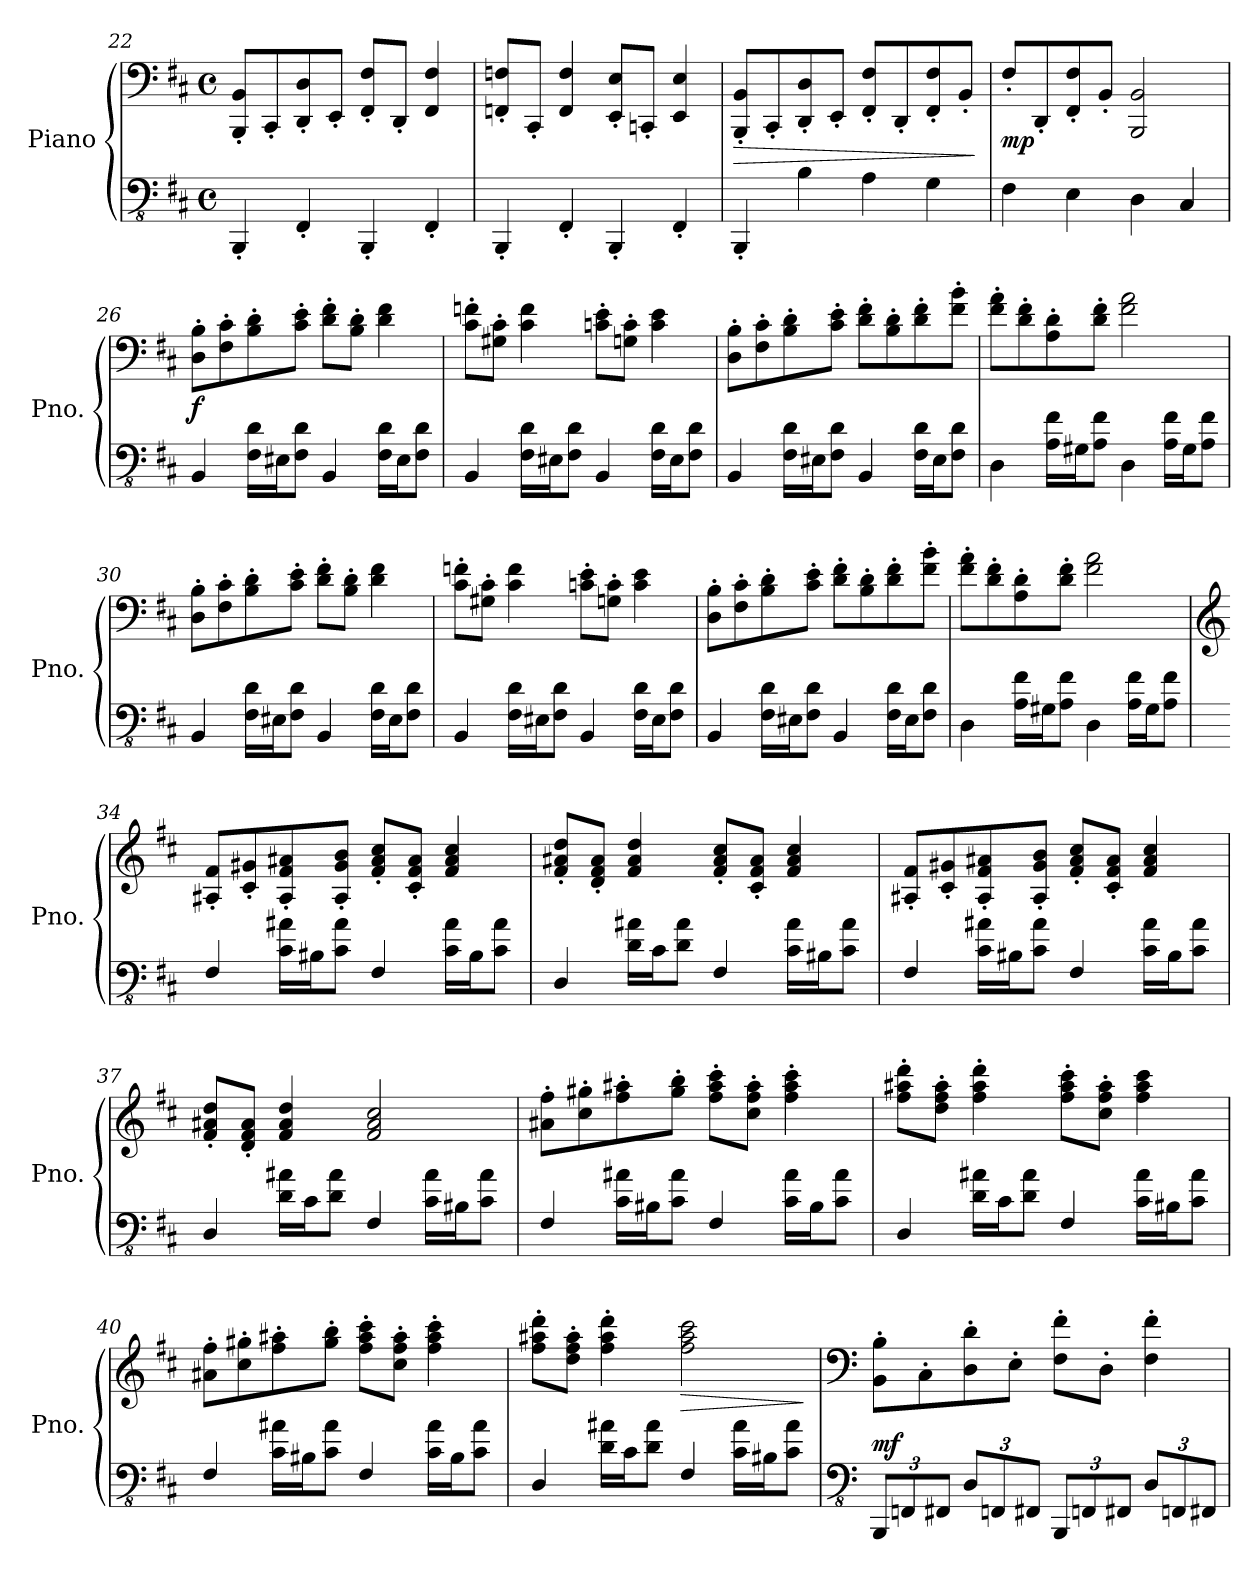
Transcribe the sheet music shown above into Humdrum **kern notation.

**kern	**kern	**dynam
*part1	*part1	*part1
*staff2	*staff1	*staff1/2
*I"Piano	*	*
*I'Pno.	*	*
*clefFv4	*clefF4	*
*k[f#c#]	*k[f#c#]	*
*M4/4	*M4/4	*
*met(c)	*met(c)	*
=22	=22	=22
4BBBB'/	8BBB/' 8BB/'L	.
.	8CC#'/	.
4FFF#'/	8DD/' 8D/'	.
.	8EE'/J	.
4BBBB'/	8FF#/' 8F#/'L	.
.	8DD'/J	.
4FFF#'/	4FF#/ 4F#/	.
=23	=23	=23
4BBBB'/	8FFn/' 8Fn/'L	.
.	8CC#'/J	.
4FFF#'/	4FF/ 4F/	.
4BBBB'/	8EE/' 8E/'L	.
.	8CCn'/J	.
4FFF#'/	4EE/ 4E/	.
!!LO:PB:g=z
=24	=24	=24
!	!	!LO:HP:b
4BBBB'/	8BBB/' 8BB/'L	>
.	8CC#'/	.
4BB\	8DD/' 8D/'	.
.	8EE'/J	.
4AA\	8FF#/' 8F#/'L	.
.	8DD'/	.
4GG\	8FF#/' 8F#/'	.
.	8BB'/J	.
.	.	]
=25	=25	=25
!	!	!LO:DY:b
4FF#\	8F#'/L	mp
.	8DD'/	.
4EE\	8FF#/' 8F#/'	.
.	8BB'/J	.
4DD\	2BBB/ 2BB/	.
4CC#/	.	.
=26	=26	=26
*	*MM195	*
!	!	!LO:DY:b
4BBB/	8D\' 8B\'L	f
.	8F#\' 8c#\'	.
16FF#\ 16D\LL	8B\' 8d\'	.
16EE#X\J	.	.
8FF#\ 8D\J	8c#\' 8e\'J	.
4BBB/	8d\' 8f#\'L	.
.	8B\' 8d\'J	.
16FF#\ 16D\LL	4d\ 4f#\	.
16EE#\J	.	.
8FF#\ 8D\J	.	.
=27	=27	=27
4BBB/	8c#\' 8fn\'L	.
.	8G#X\' 8c#\'J	.
16FF#\ 16D\LL	4c#\ 4f\	.
16EE#X\J	.	.
8FF#\ 8D\J	.	.
4BBB/	8cn\' 8e\'L	.
.	8Gn\' 8c\'J	.
16FF#\ 16D\LL	4c\ 4e\	.
16EE#\J	.	.
8FF#\ 8D\J	.	.
!!LO:LB:g=z
=28	=28	=28
4BBB/	8D\' 8B\'L	.
.	8F#\' 8c#\'	.
16FF#\ 16D\LL	8B\' 8d\'	.
16EE#X\J	.	.
8FF#\ 8D\J	8c#\' 8e\'J	.
4BBB/	8d\' 8f#\'L	.
.	8B\' 8d\'	.
16FF#\ 16D\LL	8d\' 8f#\'	.
16EE#\J	.	.
8FF#\ 8D\J	8f#\' 8b\'J	.
=29	=29	=29
4DD\	8f#\' 8a\'L	.
.	8d\' 8f#\'	.
16AA\ 16F#\LL	8A\' 8d\'	.
16GG#X\J	.	.
8AA\ 8F#\J	8d\' 8f#\'J	.
4DD\	2f#\ 2a\	.
16AA\ 16F#\LL	.	.
16GG#\J	.	.
8AA\ 8F#\J	.	.
=30	=30	=30
4BBB/	8D\' 8B\'L	.
.	8F#\' 8c#\'	.
16FF#\ 16D\LL	8B\' 8d\'	.
16EE#X\J	.	.
8FF#\ 8D\J	8c#\' 8e\'J	.
4BBB/	8d\' 8f#\'L	.
.	8B\' 8d\'J	.
16FF#\ 16D\LL	4d\ 4f#\	.
16EE#\J	.	.
8FF#\ 8D\J	.	.
!!LO:LB:g=z
=31	=31	=31
4BBB/	8c#\' 8fn\'L	.
.	8G#X\' 8c#\'J	.
16FF#\ 16D\LL	4c#\ 4f\	.
16EE#X\J	.	.
8FF#\ 8D\J	.	.
4BBB/	8cn\' 8e\'L	.
.	8Gn\' 8c\'J	.
16FF#\ 16D\LL	4c\ 4e\	.
16EE#\J	.	.
8FF#\ 8D\J	.	.
=32	=32	=32
4BBB/	8D\' 8B\'L	.
.	8F#\' 8c#\'	.
16FF#\ 16D\LL	8B\' 8d\'	.
16EE#X\J	.	.
8FF#\ 8D\J	8c#\' 8e\'J	.
4BBB/	8d\' 8f#\'L	.
.	8B\' 8d\'	.
16FF#\ 16D\LL	8d\' 8f#\'	.
16EE#\J	.	.
8FF#\ 8D\J	8f#\' 8b\'J	.
=33	=33	=33
4DD\	8f#\' 8a\'L	.
.	8d\' 8f#\'	.
16AA\ 16F#\LL	8A\' 8d\'	.
16GG#X\J	.	.
8AA\ 8F#\J	8d\' 8f#\'J	.
4DD\	2f#\ 2a\	.
16AA\ 16F#\LL	.	.
16GG#\J	.	.
8AA\ 8F#\J	.	.
!!LO:LB:g=z
=34	=34	=34
*	*clefG2	*
4FF#/	8A#X/' 8f#/'L	.
.	8c#/' 8g#X/'	.
16C#\ 16A#X\LL	8A#/' 8f#/' 8a#X/'	.
16BB#X\J	.	.
8C#\ 8A#\J	8A#/' 8g#/' 8b/'J	.
4FF#/	8f#/' 8a#/' 8cc#/'L	.
.	8c#/' 8f#/' 8a#/'J	.
16C#\ 16A#\LL	4f#/ 4a#/ 4cc#/	.
16BB#\J	.	.
8C#\ 8A#\J	.	.
=35	=35	=35
4DD/	8f#/' 8a#X/' 8dd/'L	.
.	8d/' 8f#/' 8a#/'J	.
16D\ 16A#X\LL	4f#/ 4a#/ 4dd/	.
16C#\J	.	.
8D\ 8A#\J	.	.
4FF#/	8f#/' 8a#/' 8cc#/'L	.
.	8c#/' 8f#/' 8a#/'J	.
16C#\ 16A#\LL	4f#/ 4a#/ 4cc#/	.
16BB#X\J	.	.
8C#\ 8A#\J	.	.
=36	=36	=36
4FF#/	8A#X/' 8f#/'L	.
.	8c#/' 8g#X/'	.
16C#\ 16A#X\LL	8A#/' 8f#/' 8a#X/'	.
16BB#X\J	.	.
8C#\ 8A#\J	8A#/' 8g#/' 8b/'J	.
4FF#/	8f#/' 8a#/' 8cc#/'L	.
.	8c#/' 8f#/' 8a#/'J	.
16C#\ 16A#\LL	4f#/ 4a#/ 4cc#/	.
16BB#\J	.	.
8C#\ 8A#\J	.	.
!!LO:LB:g=z
=37	=37	=37
4DD/	8f#/' 8a#X/' 8dd/'L	.
.	8d/' 8f#/' 8a#/'J	.
16D\ 16A#X\LL	4f#/ 4a#/ 4dd/	.
16C#\J	.	.
8D\ 8A#\J	.	.
4FF#/	2f#/ 2a#/ 2cc#/	.
16C#\ 16A#\LL	.	.
16BB#X\J	.	.
8C#\ 8A#\J	.	.
=38	=38	=38
4FF#/	8a#X\' 8ff#\'L	.
.	8cc#\' 8gg#X\'	.
16C#\ 16A#X\LL	8ff#\' 8aa#X\'	.
16BB#X\J	.	.
8C#\ 8A#\J	8gg#\' 8bb\'J	.
4FF#/	8ff#\' 8aa#\' 8ccc#\'L	.
.	8cc#\' 8ff#\' 8aa#\'J	.
16C#\ 16A#\LL	4ff#\' 4aa#\' 4ccc#\'	.
16BB#\J	.	.
8C#\ 8A#\J	.	.
=39	=39	=39
4DD/	8ff#\' 8aa#X\' 8ddd\'L	.
.	8dd\' 8ff#\' 8aa#\'J	.
16D\ 16A#X\LL	4ff#\' 4aa#\' 4ddd\'	.
16C#\J	.	.
8D\ 8A#\J	.	.
4FF#/	8ff#\' 8aa#\' 8ccc#\'L	.
.	8cc#\' 8ff#\' 8aa#\'J	.
16C#\ 16A#\LL	4ff#\ 4aa#\ 4ccc#\	.
16BB#X\J	.	.
8C#\ 8A#\J	.	.
!!LO:LB:g=z
=40	=40	=40
4FF#/	8a#X\' 8ff#\'L	.
.	8cc#\' 8gg#X\'	.
16C#\ 16A#X\LL	8ff#\' 8aa#X\'	.
16BB#X\J	.	.
8C#\ 8A#\J	8gg#\' 8bb\'J	.
4FF#/	8ff#\' 8aa#\' 8ccc#\'L	.
.	8cc#\' 8ff#\' 8aa#\'J	.
16C#\ 16A#\LL	4ff#\' 4aa#\' 4ccc#\'	.
16BB#\J	.	.
8C#\ 8A#\J	.	.
=41	=41	=41
4DD/	8ff#\' 8aa#X\' 8ddd\'L	.
.	8dd\' 8ff#\' 8aa#\'J	.
16D\ 16A#X\LL	4ff#\' 4aa#\' 4ddd\'	.
16C#\J	.	.
8D\ 8A#\J	.	.
!	!	!LO:HP:b
4FF#/	2ff#\ 2aa#\ 2ccc#\	>
16C#\ 16A#\LL	.	.
16BB#X\J	.	.
8C#\ 8A#\J	.	.
.	.	]
=42	=42	=42
*clefFv4	*clefF4	*
*Xbrackettup	*	*
!	!	!LO:DY:a=2
12BBBB/L	8BB\' 8B\'L	mf
12FFFn/	.	.
.	8C#'\	.
12FFF#X/J	.	.
12DD/L	8D\' 8d\'	.
12FFFn/	.	.
.	8E'\J	.
12FFF#X/J	.	.
12BBBB/L	8F#\' 8f#\'L	.
12FFFn/	.	.
.	8D'\J	.
12FFF#X/J	.	.
12DD/L	4F#\' 4f#\'	.
12FFFn/	.	.
12FFF#X/J	.	.
=	=	=
*-	*-	*-
